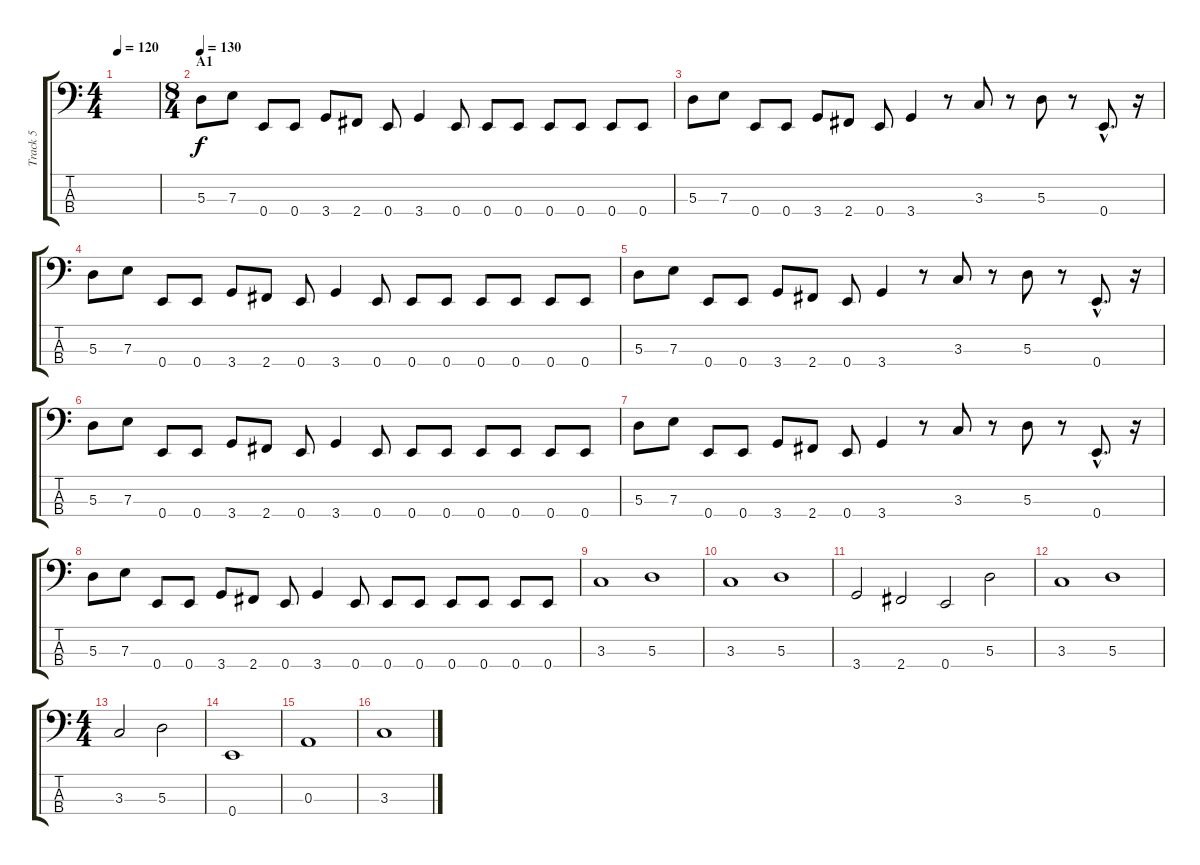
\track ("Track 5" "Track 5") {instrument electricbassfinger}
\staff {score tabs}
\tuning (G2 D2 A1 E1) {hide}
\ts (4 4)
\tempo 120
\tempo 135
\tempo 120
\clef f4
\ks c
|
\ts (8 4)
\section ("" "A1")
\tempo 130
5.3.8 7.3.8 0.4.8 0.4.8 3.4.8 2.4.8 0.4.8 3.4.4 0.4.8 0.4.8 0.4.8 0.4.8 0.4.8 0.4.8 0.4.8 |
5.3.8 7.3.8 0.4.8 0.4.8 3.4.8 2.4.8 0.4.8 3.4.4 r.8 3.3.8 r.8 5.3.8 r.8 0.4{hac}.8{d} r.16 |
5.3.8 7.3.8 0.4.8 0.4.8 3.4.8 2.4.8 0.4.8 3.4.4 0.4.8 0.4.8 0.4.8 0.4.8 0.4.8 0.4.8 0.4.8 |
5.3.8 7.3.8 0.4.8 0.4.8 3.4.8 2.4.8 0.4.8 3.4.4 r.8 3.3.8 r.8 5.3.8 r.8 0.4{hac}.8{d} r.16 |
5.3.8 7.3.8 0.4.8 0.4.8 3.4.8 2.4.8 0.4.8 3.4.4 0.4.8 0.4.8 0.4.8 0.4.8 0.4.8 0.4.8 0.4.8 |
5.3.8 7.3.8 0.4.8 0.4.8 3.4.8 2.4.8 0.4.8 3.4.4 r.8 3.3.8 r.8 5.3.8 r.8 0.4{hac}.8{d} r.16 |
5.3.8 7.3.8 0.4.8 0.4.8 3.4.8 2.4.8 0.4.8 3.4.4 0.4.8 0.4.8 0.4.8 0.4.8 0.4.8 0.4.8 0.4.8 |
3.3.1 5.3.1 |
3.3.1 5.3.1 |
3.4.2 2.4.2 0.4.2 5.3.2 |
3.3.1 5.3.1 |
\ts (4 4)
3.3.2 5.3.2 |
0.4.1 |
0.3.1 |
3.3.1
